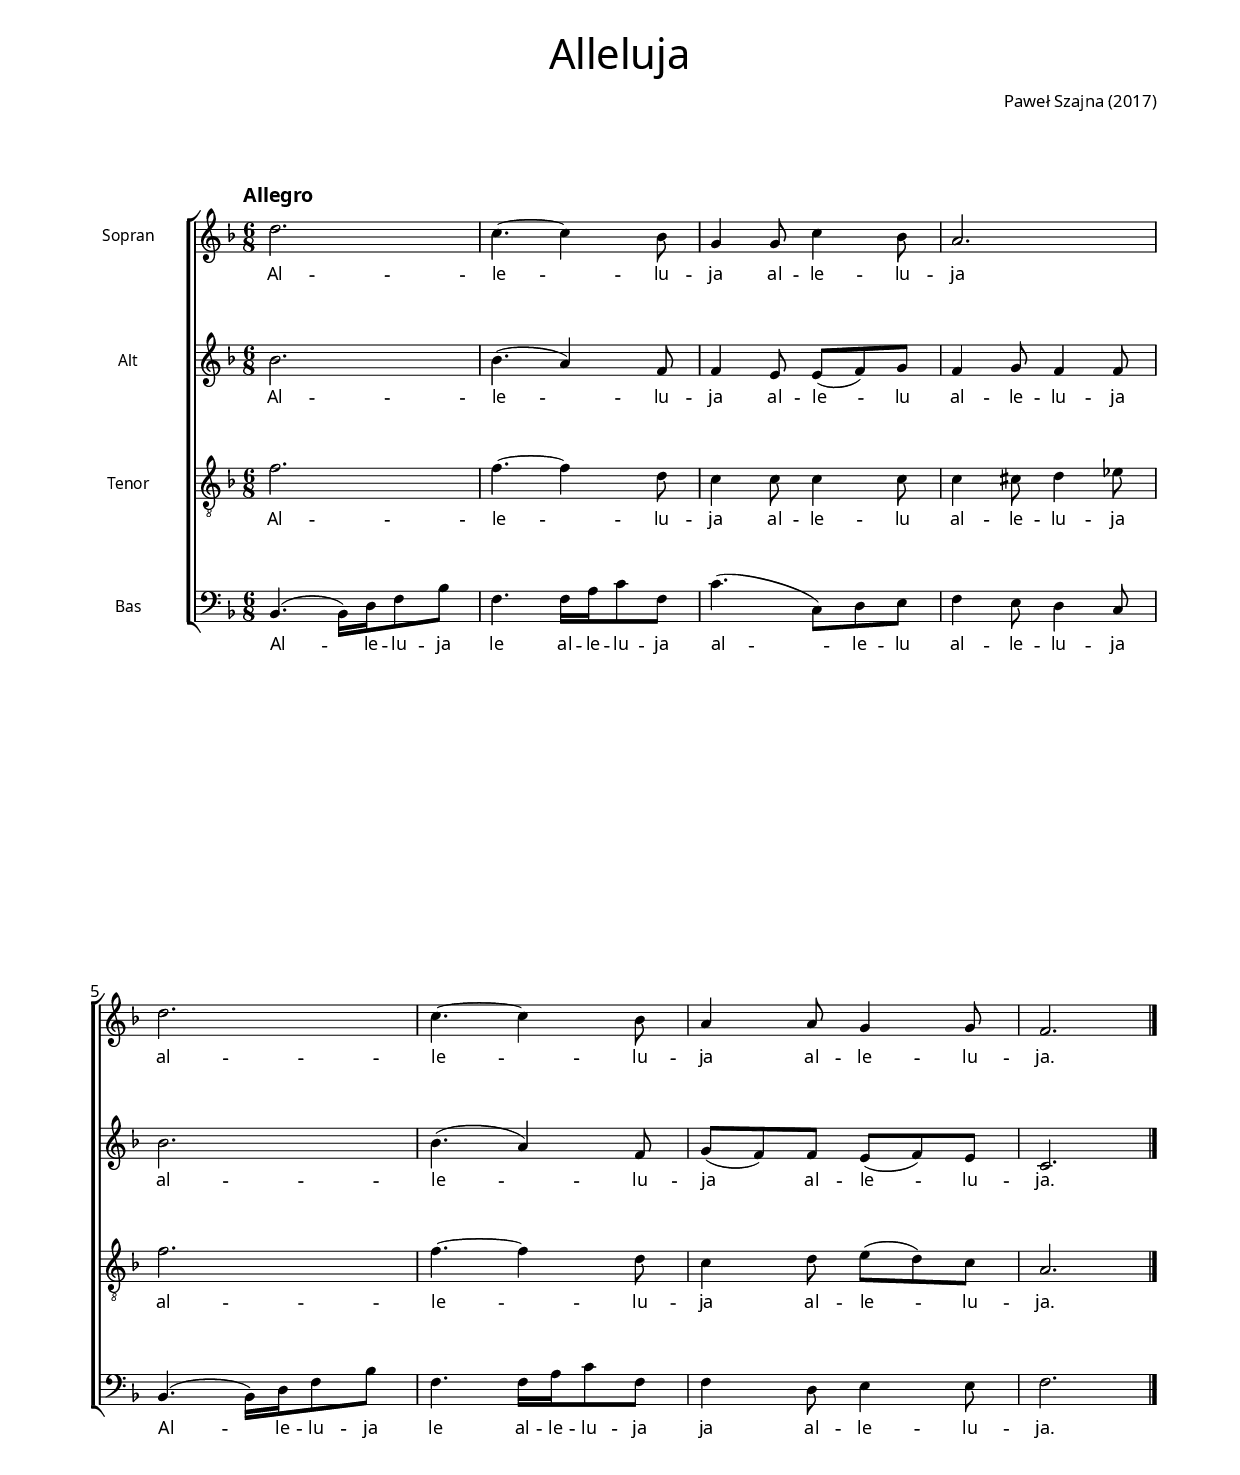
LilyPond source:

\version "2.18.2"

\include "../common.ly"
%{
\paper {
  paper-height = 15\cm
  paper-width = 50\cm %6.875\in %8.26
  line-width = 45\cm
}
%}
\header {
  title = "Alleluja"
  composer = "Paweł Szajna (2017)"
}

sopNotes = \relative c'' {
 d2. c4.~c4 bes8 g4 g8 c4 bes8 a2.
 d2. c4.~c4 bes8 a4 a8 g4 g8 f2.
 \bar "|."
}

altNotes = \relative c'' {
 bes2. bes4.( a4) f8 f4 e8 e( f) g f4 g8 f4 f8 
 bes2. bes4.( a4) f8 g8( f) f e( f) e c2.
}

tenNotes = \relative c' {
 f2. f4.~f4 d8 c4 c8 c4 c8 c4 cis8 d4 es8 
 f2. f4.~f4 d8 c4 d8 e( d) c a2.
}

basNotes = \relative c {
 bes4.( bes16) d f8 bes f4. f16 a c8 f, c'4.( c,8) d e f4 e8 d4 c8
 bes4.( bes16) d f8 bes f4. f16 a c8 f, f4 d8 e4 e8 f2.
}

lyricsS = \lyricmode {
 Al -- le -- lu -- ja al -- le -- lu -- ja
 al -- le -- lu -- ja al -- le -- lu -- ja.
}

lyricsA = \lyricmode {
 Al -- le -- lu -- ja al -- le -- lu al -- le -- lu -- ja
 al -- le -- lu -- ja al -- le -- lu -- ja.
}

lyricsT = \lyricmode {
 Al -- le -- lu -- ja al -- le -- lu al -- le -- lu -- ja
 al -- le -- lu -- ja al -- le -- lu -- ja.
}

lyricsB = \lyricmode {
 Al -- le -- lu -- ja le al -- le -- lu -- ja al -- le -- lu al -- le -- lu -- ja
 Al -- le -- lu -- ja le al -- le -- lu -- ja ja al -- le -- lu -- ja.
}


\score {
  <<
    \new ChoirStaff <<
      \new Voice = Sop { 
        \set Staff.instrumentName = "Sopran"
        \tempo "Allegro"
        \time 6/8
        \key f \major
        \sopNotes }
        \new Lyrics \lyricsto "Sop" \lyricsS
      \new Voice = Alt {
        \set Staff.instrumentName = "Alt"
        \key f \major
        \altNotes }
        \new Lyrics \lyricsto "Alt" \lyricsA
      \new Voice = Ten {
        \set Staff.instrumentName = "Tenor"
        \clef "treble_8"
        \key f \major
        \tenNotes }
        \new Lyrics \lyricsto "Ten" \lyricsT
      \new Voice = Bas {
        \set Staff.instrumentName = "Bas"
        \clef bass
        \key f \major
        \basNotes }
        \new Lyrics \lyricsto "Bas" \lyricsB
    >>
  >>

  \layout { }
  %\midi { }

}